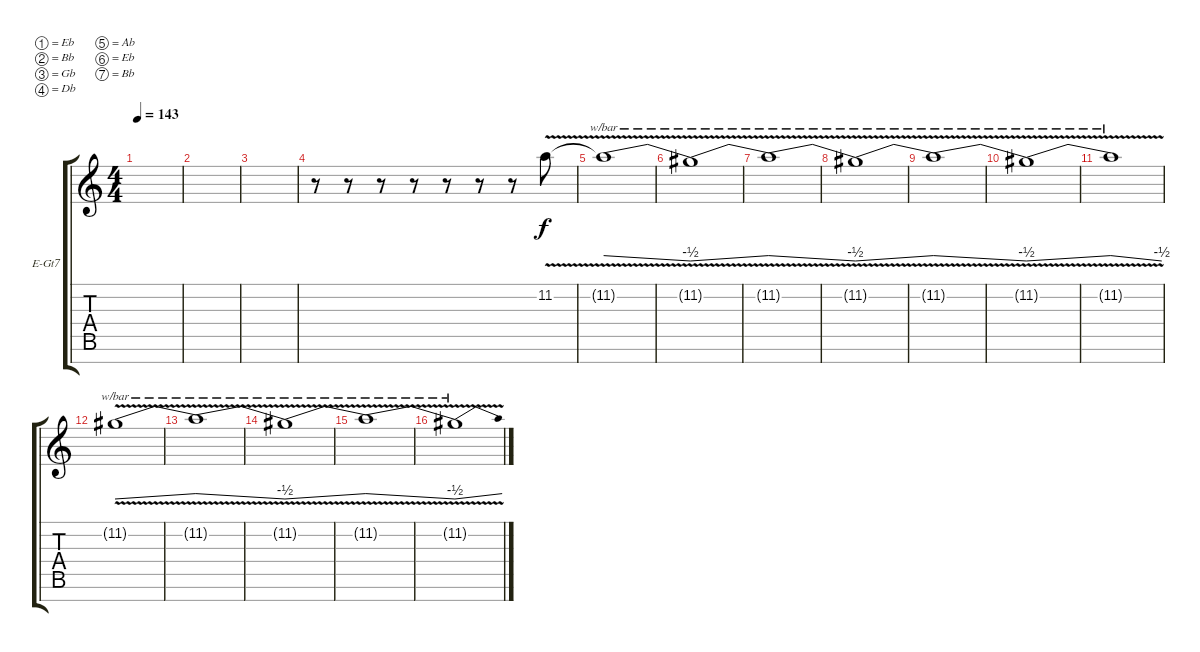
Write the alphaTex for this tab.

\bracketExtendMode groupsimilarinstruments
\firstSystemTrackNameOrientation horizontal
\otherSystemsTrackNameOrientation horizontal
\track ("creepy harmony" "E-Gt7") {instrument electricguitarclean}
\staff {score tabs}
\tuning (Eb4 Bb3 Gb3 Db3 Ab2 Eb2 Bb1)
\ts (4 4)
\tempo 143
\clef g2
\scale
0.333333
\ks c
|
\scale
0.333333 |
\scale
0.333333 |
\scale
0.333333 r.8 r.8 r.8 r.8 r.8 r.8 r.8 11.2{v}.8 |
\scale
0.333333 11.2{v t}.1{tbe (dive default 49.199999999999996 0 60 -2)} |
\scale
0.333333 11.2{v t}.1{tbe (dive default 45.6 -2 59.4 0)} |
\scale
0.333333 11.2{v t}.1{tbe (dive default 49.199999999999996 0 60 -2)} |
\scale
0.333333 11.2{v t}.1{tbe (dive default 45.6 -2 59.4 0)} |
\scale
0.333333 11.2{v t}.1{tbe (dive default 49.199999999999996 0 60 -2)} |
\scale
0.333333 11.2{v t}.1{tbe (dive default 45.6 -2 59.4 0)} |
\scale
0.333333 11.2{v t}.1{tbe (dive default 49.199999999999996 0 60 -2)} |
\scale
0.333333 11.2{v t}.1{tbe (dive default 45.6 -2 59.4 0)} |
\scale
0.333333 11.2{v t}.1{tbe (dive default 49.199999999999996 0 60 -2)} |
\scale
0.333333 11.2{v t}.1{tbe (dive default 45.6 -2 59.4 0)} |
\scale
0.333333 11.2{v t}.1{tbe (dive default 49.199999999999996 0 60 -2)} |
\scale
0.333333 11.2{v t}.1{tbe (dive default 45.6 -2 59.4 0)}
